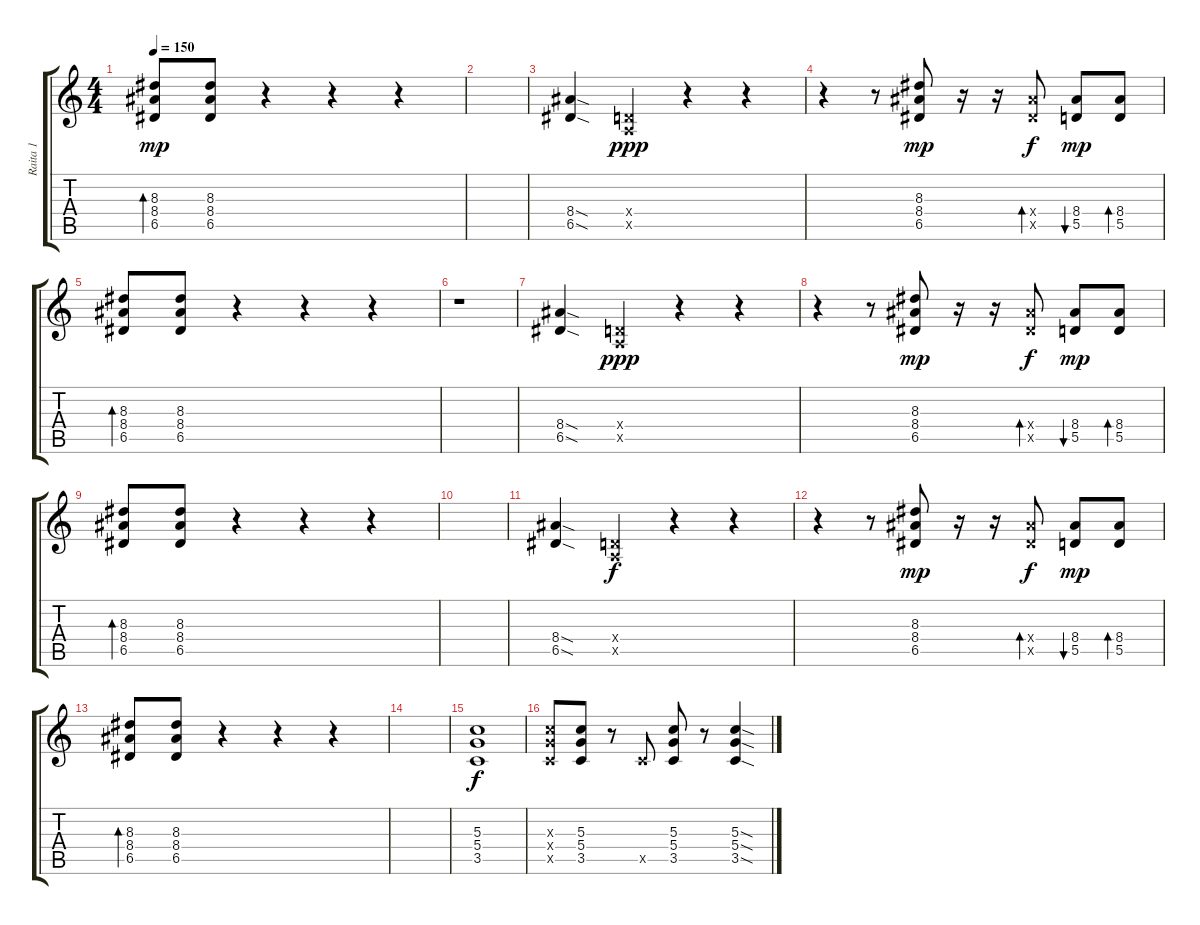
\track ("Raita 1" "Raita 1") {instrument overdrivenguitar}
\staff {score tabs}
\tuning (E4 B3 G3 D3 A2 E2) {hide}
\ts (4 4)
\tempo 150
\clef g2
\ks c
(8.3 8.4 6.5).8{bd 60 dy mp} (8.3 8.4 6.5).8 r.4 r.4 r.4 |
|
(8.4{sod} 6.5{sod}).4 (0.4{x} 0.5{x}).4{dy ppp} r.4 r.4 |
r.4 r.8 (8.3 8.4 6.5).8{dy mp} r.16 r.16 (8.4{x} 6.5{x}).8{bd 60 dy f} (8.4 5.5).8{bu 60 dy mp} (8.4 5.5).8{bd 60} |
(8.3 8.4 6.5).8{bd 60} (8.3 8.4 6.5).8 r.4 r.4 r.4 |
r.1 |
(8.4{sod} 6.5{sod}).4 (0.4{x} 0.5{x}).4{dy ppp} r.4 r.4 |
r.4 r.8 (8.3 8.4 6.5).8{dy mp} r.16 r.16 (8.4{x} 6.5{x}).8{bd 60 dy f} (8.4 5.5).8{bu 60 dy mp} (8.4 5.5).8{bd 60} |
(8.3 8.4 6.5).8{bd 60} (8.3 8.4 6.5).8 r.4 r.4 r.4 |
|
(8.4{sod} 6.5{sod}).4 (0.4{x} 0.5{x}).4{dy f} r.4 r.4 |
r.4 r.8 (8.3 8.4 6.5).8{dy mp} r.16 r.16 (8.4{x} 6.5{x}).8{bd 60 dy f} (8.4 5.5).8{bu 60 dy mp} (8.4 5.5).8{bd 60} |
(8.3 8.4 6.5).8{bd 60} (8.3 8.4 6.5).8 r.4 r.4 r.4 |
|
(5.3 5.4 3.5).1{dy f} |
(5.3{x} 5.4{x} 3.5{x}).8 (5.3 5.4 3.5).8 r.8 3.5{x}.8 (5.3 5.4 3.5).8 r.8 (5.3{sod} 5.4{sod} 3.5{sod}).4
